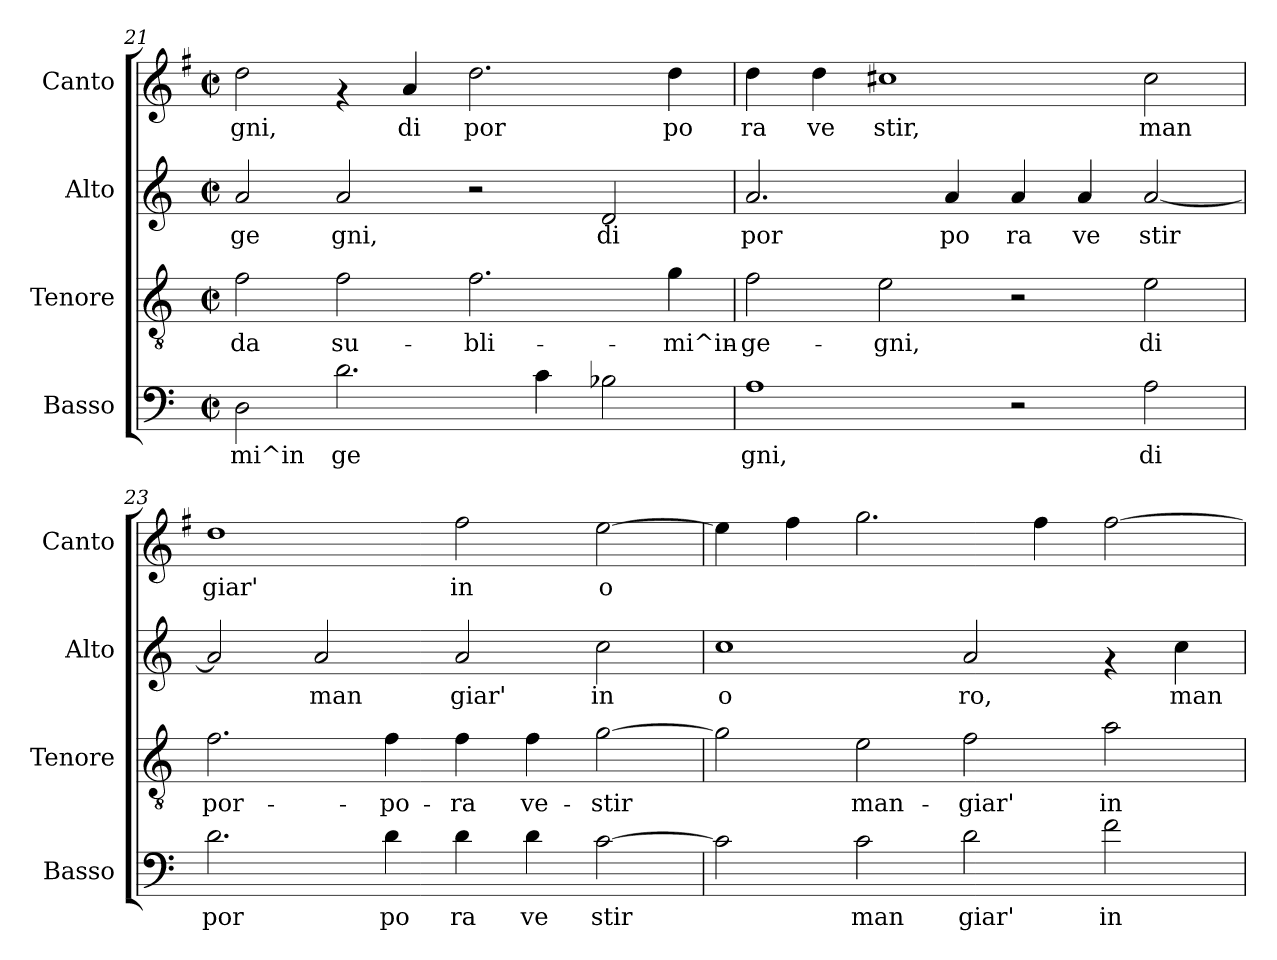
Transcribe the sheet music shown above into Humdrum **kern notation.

**kern	**text	**kern	**text	**kern	**text	**kern	**text
*part4	*part4	*part3	*part3	*part2	*part2	*part1	*part1
*staff4	*staff4	*staff3	*staff3	*staff2	*staff2	*staff1	*staff1
*I"Basso	*	*I"Tenore	*	*I"Alto	*	*I"Canto	*
*I'Basso	*	*I'Tenore	*	*I'Alto	*	*I'Canto	*
!!LO:LB:g=z
*clefF4	*	*clefGv2	*	*clefG2	*	*clefG2	*
*	*	*	*	*	*	*ITrd-3c-5	*
*k[]	*	*k[]	*	*k[]	*	*k[]	*
*C:	*	*C:	*	*C:	*	*C:	*
*M2/2	*	*M2/2	*	*M2/2	*	*M2/2	*
*met(c|)	*	*met(c|)	*	*met(c|)	*	*met(c|)	*
=21	=21	=21	=21	=21	=21	=21	=21
!	!LO:LY:b:cj	!	!LO:LY:b	!	!LO:LY:b:cj	!	!LO:LY:b:cj
2D\	mi^in	2f\	da	2a/	-ge	2gg\	gni,
!	!LO:LY:b:cj	!	!LO:LY:b	!	!LO:LY:b:cj	!	!
2.d\	ge	2f\	su-	2a/	gni,	4rf	.
!	!	!	!	!	!	!	!LO:LY:b:cj
.	.	.	.	.	.	4dd/	di
!	!	!	!LO:LY:b	!	!	!	!LO:LY:b:cj
.	.	2.f\	-bli-	2r	.	2.gg\	por
!	!LO:LY:b:cj	!	!	!	!	!	!
4c\	.	.	.	.	.	.	.
!	!LO:LY:b:cj	!	!	!	!LO:LY:b:cj	!	!
2B-X\	.	.	.	2d/	di	.	.
!	!	!	!LO:LY:b	!	!	!	!LO:LY:b:cj
.	.	4g\	-mi^in-	.	.	4gg\	po
=22	=22	=22	=22	=22	=22	=22	=22
!	!LO:LY:b:cj	!	!LO:LY:b	!	!LO:LY:b:cj	!	!LO:LY:b:cj
1A	gni,	2f\	-ge-	2.a/	por	4gg\	ra
!	!	!	!	!	!	!	!LO:LY:b:cj
.	.	.	.	.	.	4gg\	ve
!	!	!	!LO:LY:b	!	!	!	!LO:LY:b:cj
.	.	2e\	-gni,	.	.	1ff#X	stir,
!	!	!	!	!	!LO:LY:b:cj	!	!
.	.	.	.	4a/	po	.	.
!	!	!	!	!	!LO:LY:b:cj	!	!
2r	.	2r	.	4a/	ra	.	.
!	!	!	!	!	!LO:LY:b:cj	!	!
.	.	.	.	4a/	ve	.	.
!	!LO:LY:b:cj	!	!LO:LY:b	!	!LO:LY:b:cj	!	!LO:LY:b:cj
2A\	di	2e\	di	[<2a/	stir	2ff#\	man
=23	=23	=23	=23	=23	=23	=23	=23
!	!LO:LY:b:cj	!	!LO:LY:b	!	!LO:LY:b:cj	!	!LO:LY:b:cj
2.d\	por	2.f\	por-	2a/]	.	1gg	giar'
!	!	!	!	!	!LO:LY:b:cj	!	!
.	.	.	.	2a/	man	.	.
!	!LO:LY:b:cj	!	!LO:LY:b	!	!	!	!
4d\	po	4f\	-po-	.	.	.	.
!	!LO:LY:b:cj	!	!LO:LY:b	!	!LO:LY:b:cj	!	!LO:LY:b:cj
4d\	ra	4f\	-ra	2a/	giar'	2bb\	in
!	!LO:LY:b:cj	!	!LO:LY:b	!	!	!	!
4d\	ve	4f\	ve-	.	.	.	.
!	!LO:LY:b:cj	!	!LO:LY:b	!	!LO:LY:b:cj	!	!LO:LY:b:cj
[>2c\	stir	[>2g\	-stir	2cc\	in	[>2aa\	o
=24	=24	=24	=24	=24	=24	=24	=24
!	!LO:LY:b:cj	!	!LO:LY:b	!	!LO:LY:b:cj	!	!LO:LY:b:cj
2c\]	.	2g\]	.	1cc	o	4aa\]	.
!	!	!	!	!	!	!	!LO:LY:b:cj
.	.	.	.	.	.	4bb\	.
!	!LO:LY:b:cj	!	!LO:LY:b	!	!	!	!LO:LY:b:cj
2c\	man	2e\	man-	.	.	2.ccc\	.
!	!LO:LY:b:cj	!	!LO:LY:b	!	!LO:LY:b:cj	!	!
2d\	giar'	2f\	-giar'	2a/	ro,	.	.
!	!	!	!	!	!	!	!LO:LY:b:cj
.	.	.	.	.	.	4bb\	.
!	!LO:LY:b:cj	!	!LO:LY:b	!	!	!	!LO:LY:b:cj
2f\	in	2a\	in	4rf	.	[>2bb\	.
!	!	!	!	!	!LO:LY:b:cj	!	!
.	.	.	.	4cc\	man	.	.
=	=	=	=	=	=	=	=
*-	*-	*-	*-	*-	*-	*-	*-
